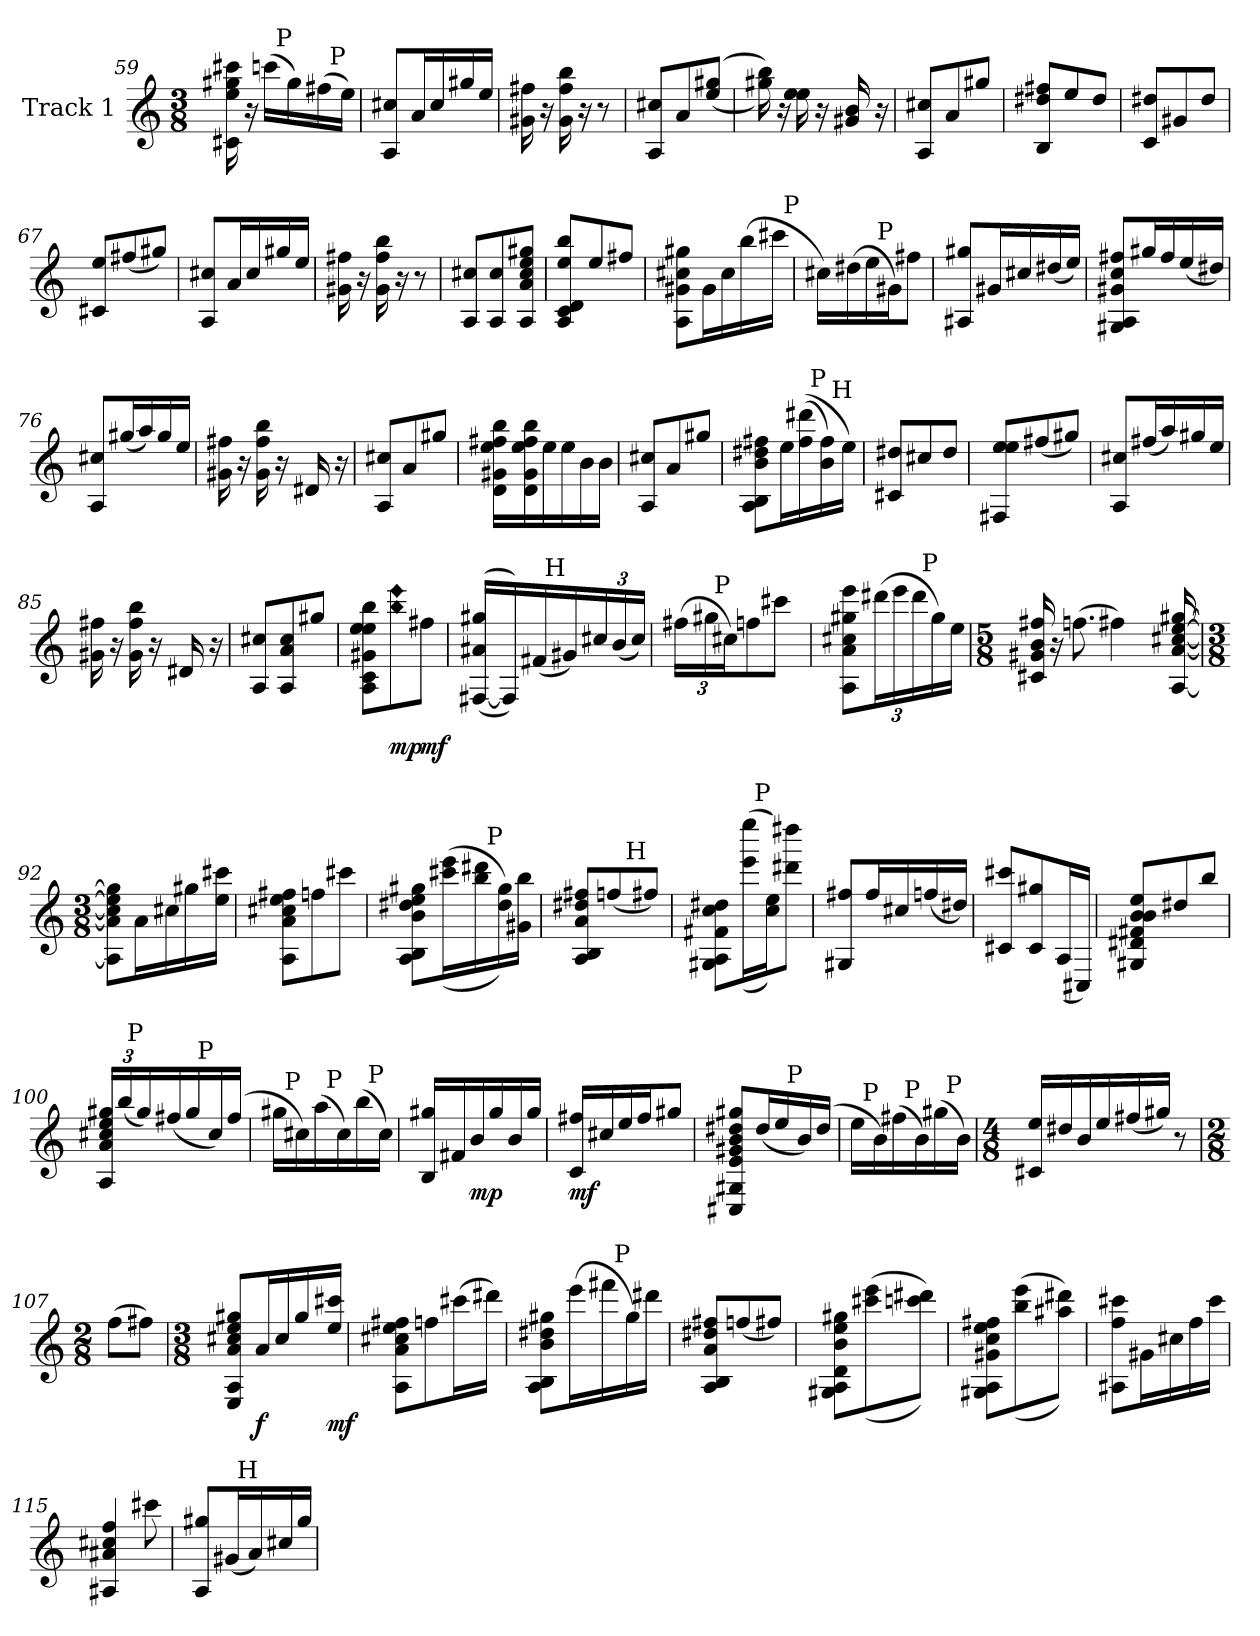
**kern	**dynam
*part1	*part1
*staff1	*staff1
*I"Track 1	*
*clefG2	*
*ITrd7c12	*
*k[]	*
*C:	*
*M3/8	*
=59	=59
*^	*
*	*^	*
16C#X\ 16e\ 16g#X\ 16cc#X\	8ryy	4ryy	.
16r	.	.	.
(16ccn\LL	32ryy	.	.
!	!LO:TX:a:t=P	!	!
.	8..ryy	.	.
16g#\)	.	.	.
(16f#X\	.	32ryy	.
!	!	!LO:TX:a:t=P	!
.	.	16.ryy	.
16e\JJ)	.	.	.
*v	*v	*v	*
!!LO:PB:g=z
=60	=60
8AA/ 8c#X/L	.
16A/L	.
16c#/	.
16g#X/	.
16e/JJ	.
=61	=61
16G#X\ 16f#X\	.
16r	.
16G#\ 16f#\ 16b\	.
16r	.
8r	.
=62	=62
8AA/ 8c#X/L	.
8A/	.
((8e/ 8g#X/J	.
=63	=63
16g#X\ 16b\))	.
16r	.
16e\ 16e\	.
16r	.
16G#X/ 16B/	.
16r	.
=64	=64
8AA/ 8c#X/L	.
8A/	.
8g#X/J	.
=65	=65
8BB/ 8d#X/ 8f#X/L	.
8e/	.
8d#/J	.
!!LO:LB:g=z
=66	=66
8C/ 8d#X/L	.
8G#X/	.
8d#/J	.
=67	=67
8C#X/ 8e/L	.
(8f#X/	.
8g#X/J)	.
=68	=68
8AA/ 8c#X/L	.
16A/L	.
16c#/	.
16g#X/	.
16e/JJ	.
=69	=69
16G#X\ 16f#X\	.
16r	.
16G#\ 16f#\ 16b\	.
16r	.
8r	.
=70	=70
8AA/ 8c#X/L	.
8AA/ 8c#/	.
8AA/ 8A/ 8c#/ 8e/ 8g#X/J	.
=71	=71
8AA/ 8C/ 8D/ 8e/ 8b/L	.
8e/	.
8f#X/J	.
!!LO:LB:g=z
=72	=72
*^	*
8AA\ 8G#X\ 8c#X\ 8g#X\L	4ryy	.
16G#\L	.	.
16c#\	.	.
(16b\	16.ryy	.
16cc#X\JJ	.	.
!	!LO:TX:a:t=P	!
.	32ryy	.
=73	=73	=73
16c#X\LL)	8ryy	.
(16d#X\	.	.
16e\	32ryy	.
!	!LO:TX:a:t=P	!
.	8..ryy	.
16G#X\J)	.	.
8f#X\J	.	.
*v	*v	*
=74	=74
8AA#X/ 8g#X/L	.
16G#X/L	.
16c#X/	.
(16d#X/	.
16e/JJ)	.
=75	=75
8GG#X/ 8AA/ 8G#X/ 8c/ 8f#X/L	.
16g#X/L	.
16f#/	.
(16e/	.
16d#X/JJ)	.
=76	=76
8AA/ 8c#X/L	.
(16g#X/L	.
16a/)	.
16g#/	.
16e/JJ	.
!!LO:LB:g=z
=77	=77
16G#X\ 16f#X\	.
16r	.
16G#\ 16f#\ 16b\	.
16r	.
16D#X/	.
16r	.
=78	=78
8AA/ 8c#X/L	.
8A/	.
8g#X/J	.
=79	=79
16D\ 16G#X\ 16e\ 16f#X\ 16b\LL	.
16D\ 16G#\ 16e\ 16f#\ 16b\	.
16e\	.
16e\	.
16B\	.
16B\JJ	.
=80	=80
8AA/ 8c#X/L	.
8A/	.
8g#X/J	.
=81	=81
*^	*
*	*^	*
8AA\ 8BB\ 8B\ 8d#X\ 8f#X\L	8..ryy	4ryy	.
16e\L	.	.	.
((16f#\ 16dd#X\	.	.	.
!	!LO:TX:a:t=P	!	!
.	8ryy	.	.
16B\ 16f#\)	.	32ryy	.
!	!	!LO:TX:a:t=H	!
.	.	16.ryy	.
16e\JJ)	.	.	.
.	32ryy	.	.
*v	*v	*v	*
=82	=82
8C#X/ 8d#X/L	.
8c#X/	.
8d#/J	.
!!LO:LB:g=z
=83	=83
8FF#X/ 8e/ 8e/L	.
(8f#X/	.
8g#X/J)	.
=84	=84
8AA/ 8c#X/L	.
(16f#X/L	.
16a/)	.
16g#X/	.
16e/JJ	.
=85	=85
16G#X\ 16f#X\	.
16r	.
16G#\ 16f#\ 16b\	.
16r	.
16D#X/	.
16r	.
=86	=86
8AA/ 8c#X/L	.
8AA/ 8A/ 8c#/	.
8g#X/J	.
=87	=87
8AA\ 8C\ 8G#X\ 8e\ 8e\ 8b\L	.
!LO:N:n=1:head=diamond	!
!LO:N:n=2:head=diamond	!LO:DY:b
8b\ 8ee\	mp
!	!LO:DY:b
8f#X\J	mf
=88	=88
*^	*
(([16FF#X/ 16A#X/ 16g#X/LL	8ryy	.
16FF#/]))	.	.
(16F#X/	32ryy	.
!	!LO:TX:a:t=H	!
.	8..ryy	.
16G#X/)	.	.
*Xbrackettup	*	*
24c#X/	.	.
(24B/	.	.
24c#/JJ)	.	.
!!LO:LB:g=z	!!
=89	=89	=89
(24f#X\LL	16ryy	.
24g#X\	.	.
!	!LO:TX:a:t=P	!
.	4ryy	.
24c#X\J)	.	.
8fn\	.	.
8cc#X\J	.	.
.	16ryy	.
=90	=90	=90
8AA\ 8A\ 8c#X\ 8g#X\ 8ee\L	6ryy	.
(24dd#X\L	.	.
24ee\	24.ryy	.
24dd#\	.	.
!	!LO:TX:a:t=P	!
.	12..ryy	.
16g#\)	.	.
16e\JJ	.	.
=91	=91	=91
*M5/8	*	*
*MM93	*	*
16C#X/ 16G#X/ 16B/ 16f#X/	3ryy	.
16r	.	.
(8.fn\	.	.
4f#X\)	.	.
*MM107	*	*
.	6ryy	.
.	8ryy	.
[16AA/ [16A/ [16c#X/ [16e/ [16g#X/	.	.
*v	*v	*
=92	=92
*M3/8	*
*MM100	*
8AA\] 8A\] 8c#\] 8e\] 8g#\]L	.
16A\L	.
16c#X\	.
16g#X\	.
16e\ 16cc#X\JJ	.
=93	=93
8AA\ 8A\ 8c#X\ 8e\ 8f#X\L	.
8fn\	.
8cc#X\J	.
!!LO:LB:g=z
=94	=94
*MM98	*
*^	*
8AA\ 8BB\ 8B\ 8d#X\ 8e\ 8g#X\L	8..ryy	.
((16cc#X\ 16ee\L	.	.
16b\ 16dd#X\	.	.
!	!LO:TX:a:t=P	!
.	8ryy	.
16d#\ 16g#\))	.	.
16G#X\ 16b\JJ	.	.
.	32ryy	.
=95	=95	=95
8AA/ 8BB/ 8A/ 8d#X/ 8f#X/L	8.ryy	.
(8fn/	.	.
!	!LO:TX:a:t=H	!
.	8.ryy	.
8f#X/J)	.	.
=96	=96	=96
*MM100	*	*
8GG#X\ 8AA\ 8F#X\ 8c\ 8d#X\L	8ryy	.
((16ee\ 16eee\L	32ryy	.
!	!LO:TX:a:t=P	!
.	8..ryy	.
16c\ 16e\J))	.	.
8dd#X\ 8ddd#X\J	.	.
*v	*v	*
=97	=97
8GG#X/ 8f#X/L	.
16f#/L	.
16c#X/	.
(16fn/	.
16d#X/JJ)	.
=98	=98
8C#X/ 8cc#X/L	.
8C#/ 8g#X/	.
(16AA/L	.
16CC#X/JJ)	.
=99	=99
8GG#X/ 8D#X/ 8F#X/ 8B/ 8B/ 8e/L	.
8d#X/	.
8b/J	.
!!LO:LB:g=z
=100	=100
*^	*
*	*^	*
24AA/ 24A/ 24c#X/ 24e/ 24g#X/LL	16ryy	8..ryy	.
(24b/	.	.	.
!	!LO:TX:a:t=P	!	!
.	4ryy	.	.
24g#/)	.	.	.
(16f#X/	.	.	.
16g#/	.	.	.
!	!	!LO:TX:a:t=P	!
.	.	8ryy	.
16c#/)	.	.	.
(16f#/JJ	16ryy	.	.
.	.	32ryy	.
=101	=101	=101	=101
16g#X\LL	32ryy	8ryy	.
!	!LO:TX:a:t=P	!	!
.	4ryy	.	.
16c#X\)	.	.	.
(16a\	.	32ryy	.
!	!	!LO:TX:a:t=P	!
.	.	8..ryy	.
16c#\)	.	.	.
(16b\	.	.	.
!	!LO:TX:a:t=P	!	!
.	16.ryy	.	.
16c#\JJ)	.	.	.
*v	*v	*v	*
=102	=102
*MM98	*
16BB/ 16g#X/LL	.
16F#X/	.
!	!LO:DY:b
16B/	mp
16g#/	.
16B/	.
16g#/JJ	.
=103	=103
!	!LO:DY:b
16C/ 16f#X/LL	mf
16c#X/	.
16e/	.
16f#/J	.
8g#X/J	.
=104	=104
*^	*
8CC#X/ 8GG#X/ 8E/ 8G#X/ 8B/ 8d#X/ 8g#X/L	8..ryy	.
(16d#/L	.	.
16e/	.	.
!	!LO:TX:a:t=P	!
.	8ryy	.
16B/)	.	.
(16d#/JJ	.	.
.	32ryy	.
=105	=105	=105
*	*^	*
16e\LL	32ryy	8ryy	.
!	!LO:TX:a:t=P	!	!
.	4ryy	.	.
16B\)	.	.	.
(16f#X\	.	32ryy	.
!	!	!LO:TX:a:t=P	!
.	.	8..ryy	.
16B\)	.	.	.
(16g#X\	.	.	.
!	!LO:TX:a:t=P	!	!
.	16.ryy	.	.
16B\JJ)	.	.	.
*v	*v	*v	*
!!LO:PB:g=z
=106	=106
*M4/8	*
*MM100	*
16C#X/ 16e/LL	.
16d#X/	.
16B/	.
16e/	.
(16f#X/	.
16g#X/JJ)	.
8r	.
=107	=107
*M2/8	*
(8f\L	.
8f#X\J)	.
=108	=108
*M3/8	*
8EE/ 8AA/ 8A/ 8c#X/ 8e/ 8g#X/L	.
!	!LO:DY:b
16A/L	f
16c#/	.
16g#/	.
!	!LO:DY:b
16e/ 16cc#X/JJ	mf
=109	=109
8AA\ 8A\ 8c#X\ 8e\ 8f#X\L	.
8fn\	.
(16cc#X\L	.
16dd#X\JJ)	.
=110	=110
*^	*
8AA\ 8BB\ 8B\ 8d#X\ 8g#X\L	8..ryy	.
(16ee\L	.	.
16ff#X\	.	.
!	!LO:TX:a:t=P	!
.	8ryy	.
16g#\)	.	.
16dd#X\JJ	.	.
.	32ryy	.
*v	*v	*
!!LO:LB:g=z
=111	=111
8AA/ 8BB/ 8A/ 8d#X/ 8f#X/L	.
(8fn/	.
8f#X/J)	.
=112	=112
8GG#X\ 8AA\ 8D\ 8B\ 8e\ 8g#X\L	.
((8cc#X\ 8ee\	.
8ccn\ 8dd#X\J))	.
=113	=113
*MM97	*
8GG#X\ 8AA\ 8G#X\ 8c\ 8e\ 8f#X\L	.
((8b\ 8ee\	.
8a#X\ 8dd#X\J))	.
=114	=114
8AA#X\ 8f\ 8cc#X\L	.
16G#X\L	.
16c#X\	.
16f\	.
16cc#\JJ	.
=115	=115
4AA#X/ 4A#X/ 4c#X/ 4f/	.
8cc#X\	.
=116	=116
*MM99	*
*^	*
8AA/ 8g#X/L	8ryy	.
(16G#X/L	32ryy	.
!	!LO:TX:a:t=H	!
.	8..ryy	.
16A/)	.	.
16c#X/	.	.
16g#/JJ	.	.
*v	*v	*
=	=
*-	*-
